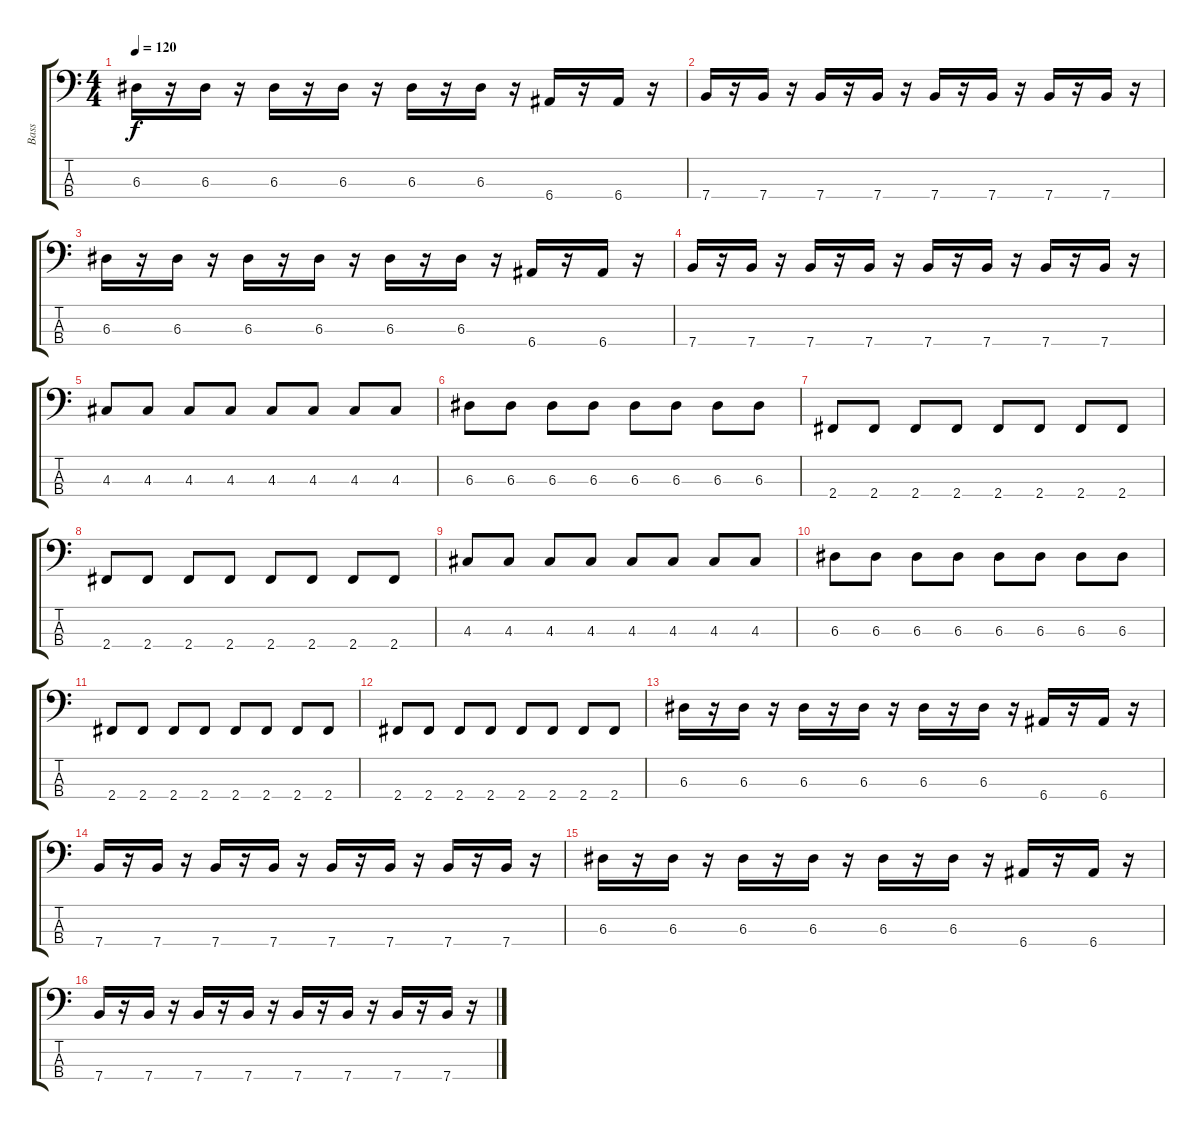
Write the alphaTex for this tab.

\track ("Bass" "Bass") {instrument fretlessbass}
\staff {score tabs}
\tuning (G2 D2 A1 E1) {hide}
\ts (4 4)
\tempo 120
\clef f4
\ks c
6.3.16{dy f} r.16 6.3.16 r.16 6.3.16 r.16 6.3.16 r.16 6.3.16 r.16 6.3.16 r.16 6.4.16 r.16 6.4.16 r.16 |
7.4.16 r.16 7.4.16 r.16 7.4.16 r.16 7.4.16 r.16 7.4.16 r.16 7.4.16 r.16 7.4.16 r.16 7.4.16 r.16 |
6.3.16 r.16 6.3.16 r.16 6.3.16 r.16 6.3.16 r.16 6.3.16 r.16 6.3.16 r.16 6.4.16 r.16 6.4.16 r.16 |
7.4.16 r.16 7.4.16 r.16 7.4.16 r.16 7.4.16 r.16 7.4.16 r.16 7.4.16 r.16 7.4.16 r.16 7.4.16 r.16 |
4.3.8 4.3.8 4.3.8 4.3.8 4.3.8 4.3.8 4.3.8 4.3.8 |
6.3.8 6.3.8 6.3.8 6.3.8 6.3.8 6.3.8 6.3.8 6.3.8 |
2.4.8 2.4.8 2.4.8 2.4.8 2.4.8 2.4.8 2.4.8 2.4.8 |
2.4.8 2.4.8 2.4.8 2.4.8 2.4.8 2.4.8 2.4.8 2.4.8 |
4.3.8 4.3.8 4.3.8 4.3.8 4.3.8 4.3.8 4.3.8 4.3.8 |
6.3.8 6.3.8 6.3.8 6.3.8 6.3.8 6.3.8 6.3.8 6.3.8 |
2.4.8 2.4.8 2.4.8 2.4.8 2.4.8 2.4.8 2.4.8 2.4.8 |
2.4.8 2.4.8 2.4.8 2.4.8 2.4.8 2.4.8 2.4.8 2.4.8 |
6.3.16 r.16 6.3.16 r.16 6.3.16 r.16 6.3.16 r.16 6.3.16 r.16 6.3.16 r.16 6.4.16 r.16 6.4.16 r.16 |
7.4.16 r.16 7.4.16 r.16 7.4.16 r.16 7.4.16 r.16 7.4.16 r.16 7.4.16 r.16 7.4.16 r.16 7.4.16 r.16 |
6.3.16 r.16 6.3.16 r.16 6.3.16 r.16 6.3.16 r.16 6.3.16 r.16 6.3.16 r.16 6.4.16 r.16 6.4.16 r.16 |
7.4.16 r.16 7.4.16 r.16 7.4.16 r.16 7.4.16 r.16 7.4.16 r.16 7.4.16 r.16 7.4.16 r.16 7.4.16 r.16
